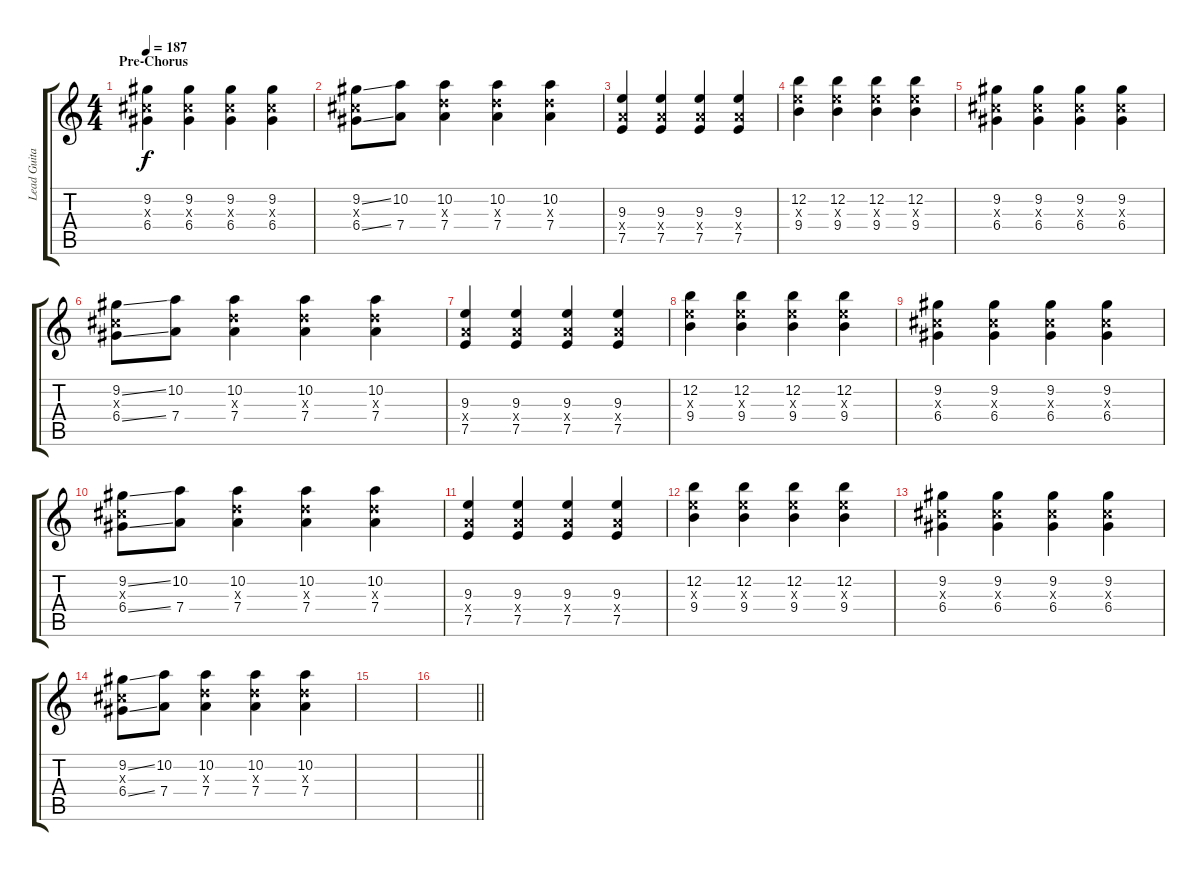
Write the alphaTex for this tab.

\track ("Lead Guitar" "Lead Guita") {instrument overdrivenguitar}
\staff {score tabs}
\tuning (E4 B3 G3 D3 A2 E2) {hide}
\ts (4 4)
\section ("" "Pre-Chorus")
\tempo 187
\clef g2
\ks c
(9.2 6.3{x} 6.4).4{dy f} (9.2 6.3{x} 6.4).4 (9.2 6.3{x} 6.4).4 (9.2 6.3{x} 6.4).4 |
(9.2{ss} 6.3{x} 6.4{ss}).8 (10.2 7.4).8 (10.2 7.3{x} 7.4).4 (10.2 7.3{x} 7.4).4 (10.2 7.3{x} 7.4).4 |
(9.3 7.4{x} 7.5).4 (9.3 7.4{x} 7.5).4 (9.3 7.4{x} 7.5).4 (9.3 7.4{x} 7.5).4 |
(12.2 9.3{x} 9.4).4 (12.2 9.3{x} 9.4).4 (12.2 9.3{x} 9.4).4 (12.2 9.3{x} 9.4).4 |
(9.2 6.3{x} 6.4).4 (9.2 6.3{x} 6.4).4 (9.2 6.3{x} 6.4).4 (9.2 6.3{x} 6.4).4 |
(9.2{ss} 6.3{x} 6.4{ss}).8 (10.2 7.4).8 (10.2 7.3{x} 7.4).4 (10.2 7.3{x} 7.4).4 (10.2 7.3{x} 7.4).4 |
(9.3 7.4{x} 7.5).4 (9.3 7.4{x} 7.5).4 (9.3 7.4{x} 7.5).4 (9.3 7.4{x} 7.5).4 |
(12.2 9.3{x} 9.4).4 (12.2 9.3{x} 9.4).4 (12.2 9.3{x} 9.4).4 (12.2 9.3{x} 9.4).4 |
(9.2 6.3{x} 6.4).4 (9.2 6.3{x} 6.4).4 (9.2 6.3{x} 6.4).4 (9.2 6.3{x} 6.4).4 |
(9.2{ss} 6.3{x} 6.4{ss}).8 (10.2 7.4).8 (10.2 7.3{x} 7.4).4 (10.2 7.3{x} 7.4).4 (10.2 7.3{x} 7.4).4 |
(9.3 7.4{x} 7.5).4 (9.3 7.4{x} 7.5).4 (9.3 7.4{x} 7.5).4 (9.3 7.4{x} 7.5).4 |
(12.2 9.3{x} 9.4).4 (12.2 9.3{x} 9.4).4 (12.2 9.3{x} 9.4).4 (12.2 9.3{x} 9.4).4 |
(9.2 6.3{x} 6.4).4 (9.2 6.3{x} 6.4).4 (9.2 6.3{x} 6.4).4 (9.2 6.3{x} 6.4).4 |
(9.2{ss} 6.3{x} 6.4{ss}).8 (10.2 7.4).8 (10.2 7.3{x} 7.4).4 (10.2 7.3{x} 7.4).4 (10.2 7.3{x} 7.4).4 |
|
\barLineRight lightlight
